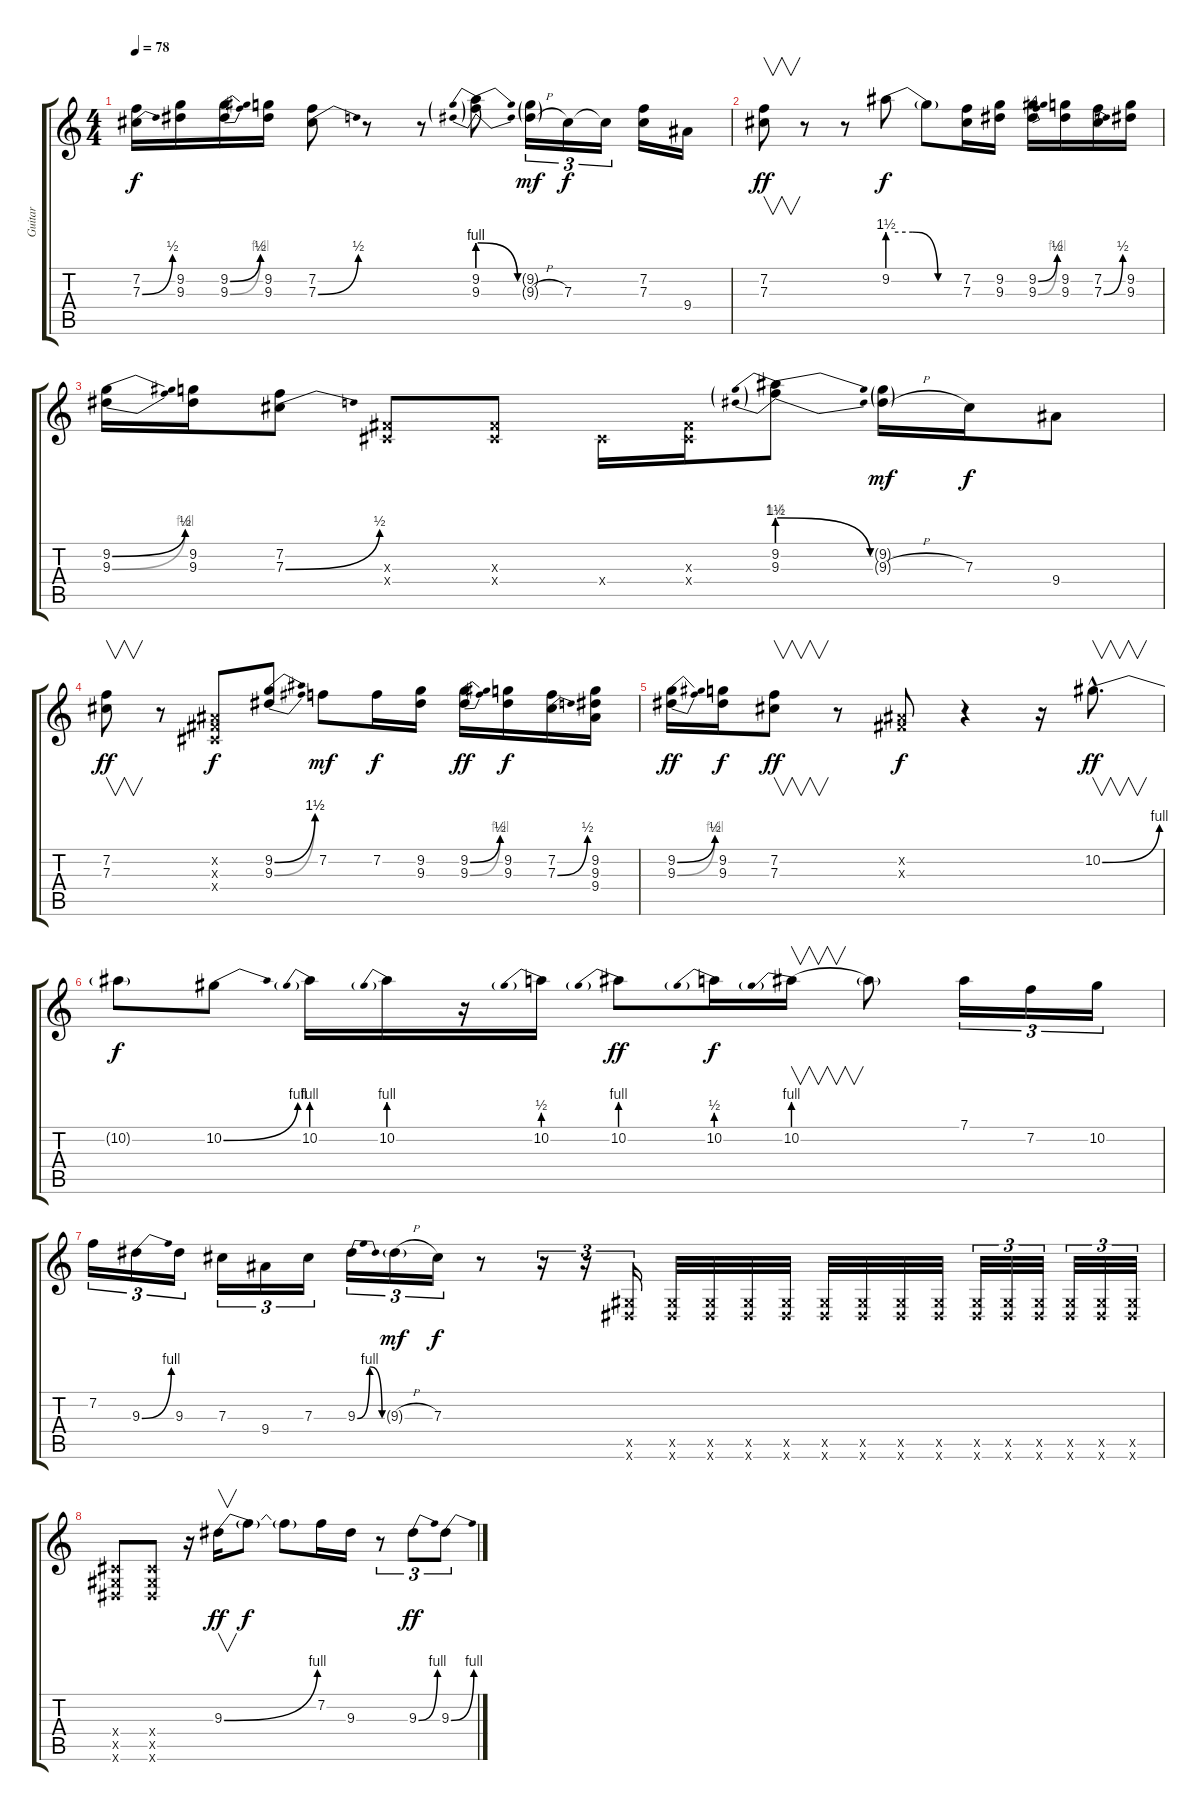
\track ("Guitar" "Guitar") {instrument overdrivenguitar}
\staff {score tabs}
\tuning (Eb4 Bb3 Gb3 Db3 Ab2 Eb2) {hide}
\ts (4 4)
\tempo 78
\clef g2
\ks c
(7.2 7.3{be (bend 0 0 60 2)}).16{dy f} (9.2 9.3).16 (9.2{be (bend 0 0 60 2)} 9.3{be (bend 0 0 60 4)}).16 (9.2 9.3).16 (7.2 7.3{be (bend 0 0 60 2)}).8 r.8 r.8 (9.2{be (prebendrelease 0 4 60 0)} 9.3{be (prebendrelease 0 4 60 0)}).8 (9.2{g} 9.3{h g}).16{tu (3 2) dy mf} 7.3.16{tu (3 2) dy f} 7.3{t}.16{tu (3 2)} (7.2 7.3).16 9.4.16 |
(7.2 7.3).8{v dy ff} r.8 r.8 9.2{be (custom 0 6 20 6 40 0 60 0)}.8{dy f} 9.2{t}.8 (7.2 7.3).16 (9.2 9.3).16 (9.2{be (bend 0 0 60 2)} 9.3{be (bend 0 0 60 4)}).16 (9.2 9.3).16 (7.2 7.3{be (bend 0 0 60 2)}).16 (9.2 9.3).16 |
(9.2{be (bend 0 0 60 2)} 9.3{be (bend 0 0 60 4)}).16 (9.2 9.3).16 (7.2 7.3{be (bend 0 0 60 2)}).8 (0.3{x} 0.4{x}).8 (0.3{x} 0.4{x}).8 0.4{x}.16 (0.3{x} 0.4{x}).16 (9.2{be (prebendrelease 0 6 60 0)} 9.3{be (prebendrelease 0 4 60 0)}).8 (9.2{g} 9.3{h g}).16{dy mf} 7.3.16{dy f} 9.4.8 |
(7.2 7.3).8{v dy ff} r.8 (0.2{x} 0.3{x} 0.4{x}).8{dy f} (9.2{be (bend 0 0 60 6)} 9.3{be (bend 0 0 60 6)}).8 7.2.8{dy mf} 7.2.16{dy f} (9.2 9.3).16 (9.2{be (bend 0 0 60 2)} 9.3{be (bend 0 0 60 4)}).16{dy ff} (9.2 9.3).16{dy f} (7.2 7.3{be (bend 0 0 60 2)}).16 (9.2 9.3 9.4).16 |
(9.2{be (bend 0 0 60 2)} 9.3{be (bend 0 0 60 4)}).16{dy ff} (9.2 9.3).16{dy f} (7.2 7.3).8{v dy ff} r.8 (0.2{x} 0.3{x}).8{dy f} r.4 r.16 10.2{be (bend 0 0 60 4) hac}.8{v d dy ff} |
10.2{t}.8{dy f} 10.2{be (bend 0 0 60 4)}.8 10.2{be (prebend 0 4 60 4)}.16 10.2{be (prebend 0 4 60 4)}.16 r.16 10.2{be (prebend 0 2 60 2)}.16 10.2{be (prebend 0 4 60 4)}.8{dy ff} 10.2{be (prebend 0 2 60 2)}.16{dy f} 10.2{be (prebend 0 4 60 4)}.16{v} 10.2{t}.8 7.1.16{tu (3 2)} 7.2.16{tu (3 2)} 10.2.16{tu (3 2)} |
7.2.16{tu (3 2)} 9.3{be (bend 0 0 60 4)}.16{tu (3 2)} 9.3.16{tu (3 2)} 7.3.16{tu (3 2)} 9.4.16{tu (3 2)} 7.3.16{tu (3 2)} 9.3{be (bendrelease 0 0 15 4 30 4 60 0)}.16{tu (3 2)} 9.3{h g}.16{tu (3 2) dy mf} 7.3.16{tu (3 2) dy f} r.8 r.16{tu (3 2)} r.16{tu (3 2)} (0.5{x} 0.6{x}).16{tu (3 2)} (0.5{x} 0.6{x}).32 (0.5{x} 0.6{x}).32 (0.5{x} 0.6{x}).32 (0.5{x} 0.6{x}).32 (0.5{x} 0.6{x}).32 (0.5{x} 0.6{x}).32 (0.5{x} 0.6{x}).32 (0.5{x} 0.6{x}).32 (0.5{x} 0.6{x}).32{tu (3 2)} (0.5{x} 0.6{x}).32{tu (3 2)} (0.5{x} 0.6{x}).32{tu (3 2)} (0.5{x} 0.6{x}).32{tu (3 2)} (0.5{x} 0.6{x}).32{tu (3 2)} (0.5{x} 0.6{x}).32{tu (3 2)} |
(0.4{x} 0.5{x} 0.6{x}).8 (0.4{x} 0.5{x} 0.6{x}).8 r.16 9.3{be (bend 0 0 60 4)}.16{v dy ff} 9.3{t}.8{dy f} 9.3{t}.8 7.2.16 9.3.16 r.8{tu (3 2)} 9.3{be (bend 0 0 60 4)}.8{tu (3 2) dy ff} 9.3{be (bend 0 0 60 4)}.8{tu (3 2)}
